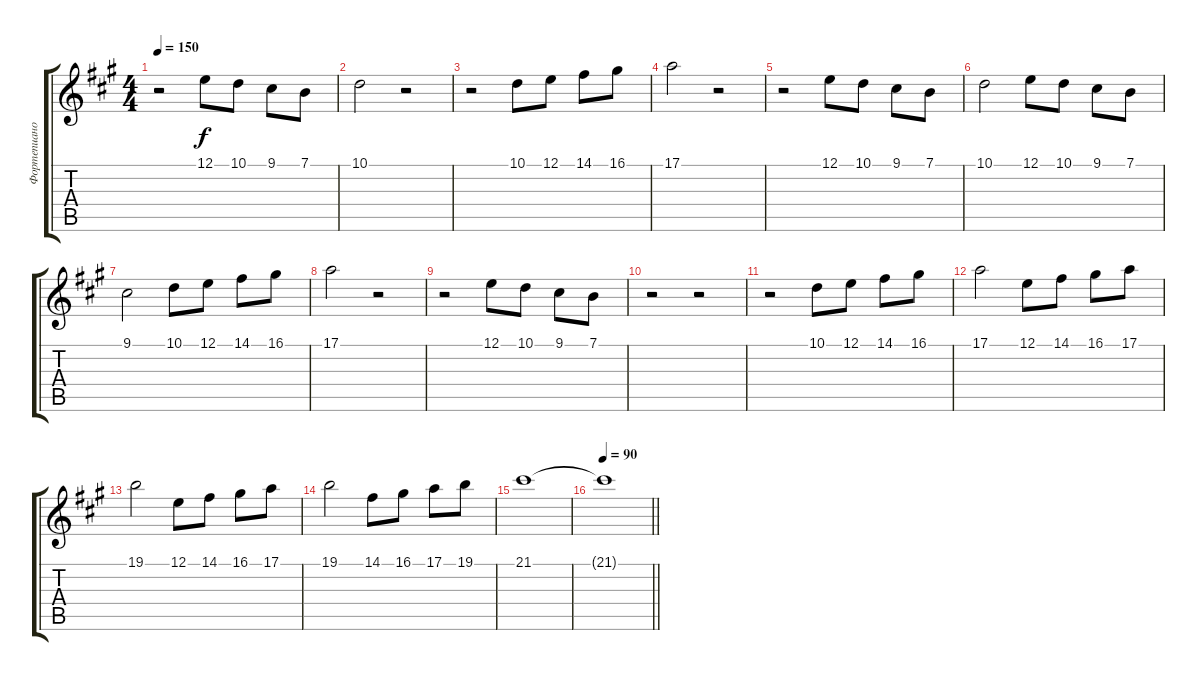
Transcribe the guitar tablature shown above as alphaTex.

\track ("Фортепиано 1" "Фортепиано") {instrument electricgrandpiano}
\staff {score tabs}
\tuning (E4 B3 G3 D3 A2 E2) {hide}
\ts (4 4)
\tempo 150
\clef g2
\ks f#minor
r.2{dy f} 12.1.8 10.1.8 9.1.8 7.1.8 |
10.1.2 r.2 |
r.2 10.1.8 12.1.8 14.1.8 16.1.8 |
17.1.2 r.2 |
r.2 12.1.8 10.1.8 9.1.8 7.1.8 |
10.1.2 12.1.8 10.1.8 9.1.8 7.1.8 |
9.1.2 10.1.8 12.1.8 14.1.8 16.1.8 |
17.1.2 r.2 |
r.2 12.1.8 10.1.8 9.1.8 7.1.8 |
r.2 r.2 |
r.2 10.1.8 12.1.8 14.1.8 16.1.8 |
17.1.2 12.1.8 14.1.8 16.1.8 17.1.8 |
19.1.2 12.1.8 14.1.8 16.1.8 17.1.8 |
19.1.2 14.1.8 16.1.8 17.1.8 19.1.8 |
21.1.1 |
\tempo 90
\barLineRight lightlight
21.1{t}.1
